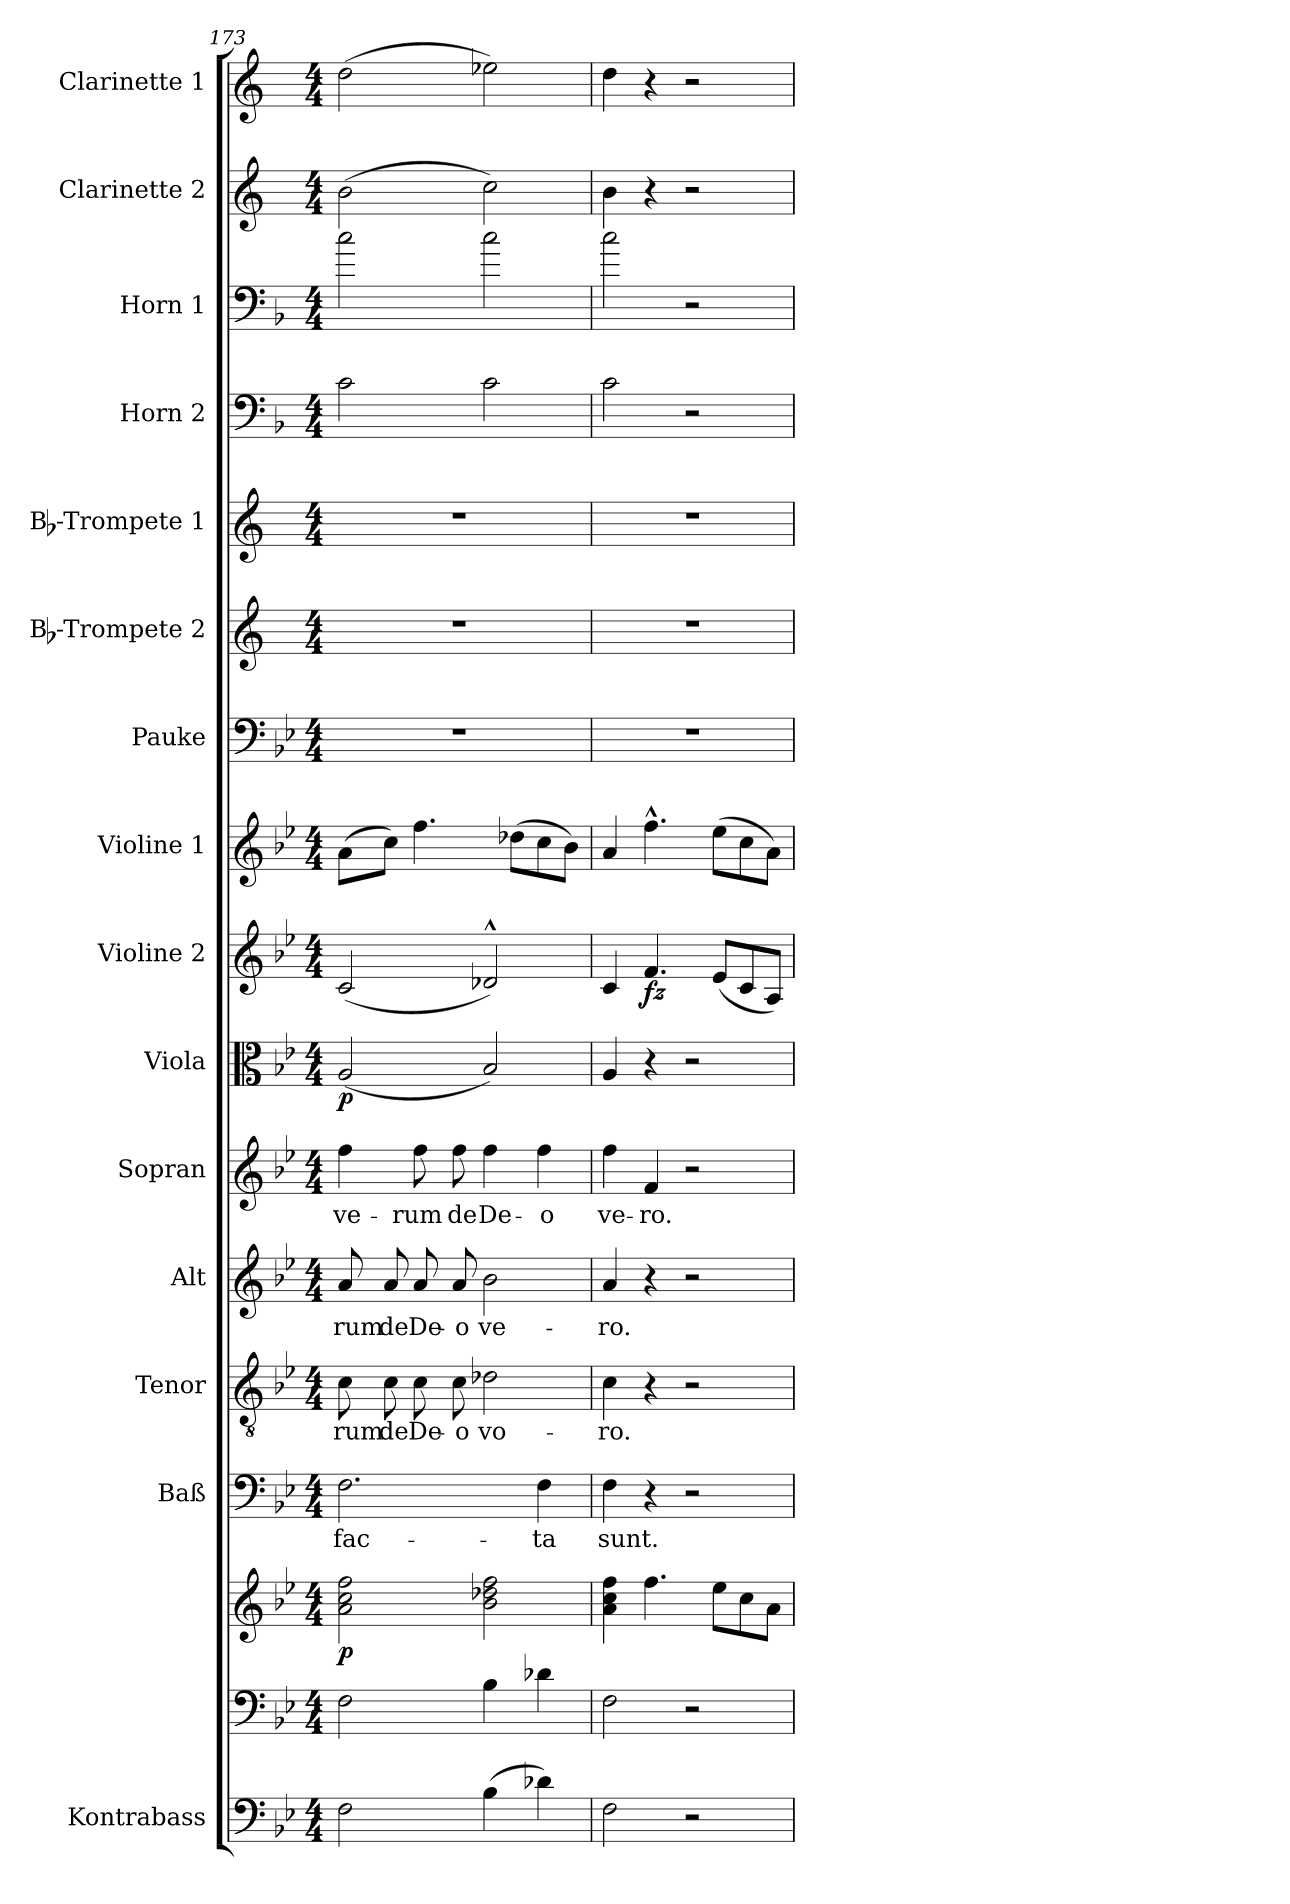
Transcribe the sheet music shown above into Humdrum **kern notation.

**kern	**kern	**kern	**dynam	**kern	**text	**kern	**text	**kern	**text	**kern	**text	**kern	**dynam	**kern	**dynam	**kern	**kern	**kern	**kern	**kern	**kern	**kern	**kern
*part16	*part15	*part15	*part15	*part14	*part14	*part13	*part13	*part12	*part12	*part11	*part11	*part10	*part10	*part9	*part9	*part8	*part7	*part6	*part5	*part4	*part3	*part2	*part1
*staff17	*staff16	*staff15	*staff15/16	*staff14	*staff14	*staff13	*staff13	*staff12	*staff12	*staff11	*staff11	*staff10	*staff10	*staff9	*staff9	*staff8	*staff7	*staff6	*staff5	*staff4	*staff3	*staff2	*staff1
*I"Kontrabass	*	*	*	*I"Baß	*	*I"Tenor	*	*I"Alt	*	*I"Sopran	*	*I"Viola	*	*I"Violine 2	*	*I"Violine 1	*I"Pauke	*I"Bb-Trompete 2	*I"Bb-Trompete 1	*I"Horn 2	*I"Horn 1	*I"Clarinette 2	*I"Clarinette 1
*I'Kb.	*	*	*	*I'Baß	*	*I'Ten	*	*I'Alt	*	*I'Sop	*	*I'Vla.	*	*I'Vln. 2	*	*I'Vln. 1	*I'Pk.	*I'Bb Trp. 2	*I'Bb Trp. 1	*I'Hrn. 2	*I'Hrn. 1	*I'Cl. 2	*I'Cl. 1
!!LO:PB:g=z
*clefF4	*clefF4	*clefG2	*	*clefF4	*	*clefGv2	*	*clefG2	*	*clefG2	*	*clefC3	*	*clefG2	*	*clefG2	*clefF4	*clefG2	*clefG2	*clefF4	*clefF4	*clefG2	*clefG2
*ITrd7c12	*	*	*	*	*	*	*	*	*	*	*	*	*	*	*	*	*	*ITrd1c2	*ITrd1c2	*ITrd4c7	*ITrd4c7	*ITrd1c2	*ITrd1c2
*k[b-e-]	*k[b-e-]	*k[b-e-]	*	*k[b-e-]	*	*k[b-e-]	*	*k[b-e-]	*	*k[b-e-]	*	*k[b-e-]	*	*k[b-e-]	*	*k[b-e-]	*k[b-e-]	*k[b-e-]	*k[b-e-]	*k[b-e-]	*k[b-e-]	*k[b-e-]	*k[b-e-]
*B-:	*B-:	*B-:	*	*B-:	*	*B-:	*	*B-:	*	*B-:	*	*B-:	*	*B-:	*	*B-:	*B-:	*B-:	*B-:	*B-:	*B-:	*B-:	*B-:
*M4/4	*M4/4	*M4/4	*	*M4/4	*	*M4/4	*	*M4/4	*	*M4/4	*	*M4/4	*	*M4/4	*	*M4/4	*M4/4	*M4/4	*M4/4	*M4/4	*M4/4	*M4/4	*M4/4
=173	=173	=173	=173	=173	=173	=173	=173	=173	=173	=173	=173	=173	=173	=173	=173	=173	=173	=173	=173	=173	=173	=173	=173
!	!	!	!LO:DY:b	!	!LO:LY:b	!	!LO:LY:b	!	!LO:LY:b	!	!LO:LY:b	!	!LO:DY:b	!	!	!	!	!	!	!	!	!	!
2FF\	2F\	2a\ 2cc\ 2ff\	p	2.F\	fac-	8c\	-rum	8a/	-rum	4ff\	ve-	(<2A/	p	(<2c/	.	(>8a\L	1r	1r	1r	2F\	2f\	(>2a\	(>2cc\
!	!	!	!	!	!	!	!LO:LY:b	!	!LO:LY:b	!	!	!	!	!	!	!	!	!	!	!	!	!	!
.	.	.	.	.	.	8c\	de	8a/	de	.	.	.	.	.	.	8cc\J)	.	.	.	.	.	.	.
!	!	!	!	!	!	!	!LO:LY:b	!	!LO:LY:b	!	!LO:LY:b	!	!	!	!	!	!	!	!	!	!	!	!
.	.	.	.	.	.	8c\	De-	8a/	De-	8ff\	-rum	.	.	.	.	4.ff\	.	.	.	.	.	.	.
!	!	!	!	!	!	!	!LO:LY:b	!	!LO:LY:b	!	!LO:LY:b	!	!	!	!	!	!	!	!	!	!	!	!
.	.	.	.	.	.	8c\	-o	8a/	-o	8ff\	de	.	.	.	.	.	.	.	.	.	.	.	.
!	!	!	!	!	!	!	!LO:LY:b	!	!LO:LY:b	!	!LO:LY:b	!	!	!	!	!	!	!	!	!	!	!	!
(>4BB-\	4B-\	2b-\ 2dd-X\ 2ff\	.	.	.	2d-X\	vo-	2b-\	ve-	4ff\	De-	2B-/)	.	2d-X^^>/)	.	.	.	.	.	2F\	2f\	2b-\)	2dd-X\)
.	.	.	.	.	.	.	.	.	.	.	.	.	.	.	.	(>8dd-X\L	.	.	.	.	.	.	.
!	!	!	!	!	!LO:LY:b	!	!	!	!	!	!LO:LY:b	!	!	!	!	!	!	!	!	!	!	!	!
4D-X\)	4d-X\	.	.	4F\	-ta	.	.	.	.	4ff\	-o	.	.	.	.	8cc\	.	.	.	.	.	.	.
.	.	.	.	.	.	.	.	.	.	.	.	.	.	.	.	8b-\J)	.	.	.	.	.	.	.
=174	=174	=174	=174	=174	=174	=174	=174	=174	=174	=174	=174	=174	=174	=174	=174	=174	=174	=174	=174	=174	=174	=174	=174
!	!	!	!	!	!LO:LY:b	!	!LO:LY:b	!	!LO:LY:b	!	!LO:LY:b	!	!	!	!	!	!	!	!	!	!	!	!
2FF\	2F\	4a\ 4cc\ 4ff\	.	4F\	sunt.	4c\	-ro.	4a/	-ro.	4ff\	ve-	4A/	.	4c/	.	4a/	1r	1r	1r	2F\	2f\	4a\	4cc\
!	!	!	!	!	!	!	!	!	!	!	!LO:LY:b	!	!	!	!LO:DY:b	!	!	!	!	!	!	!	!
.	.	4.ff\	.	4r	.	4r	.	4r	.	4f/	-ro.	4r	.	4.f/	fz	4.ff^^>\	.	.	.	.	.	4r	4r
2r	2r	.	.	2r	.	2r	.	2r	.	2r	.	2r	.	.	.	.	.	.	.	2r	2r	2r	2r
.	.	8ee-\L	.	.	.	.	.	.	.	.	.	.	.	(<8e-/L	.	(>8ee-\L	.	.	.	.	.	.	.
.	.	8cc\	.	.	.	.	.	.	.	.	.	.	.	8c/	.	8cc\	.	.	.	.	.	.	.
.	.	8a\J	.	.	.	.	.	.	.	.	.	.	.	8A/J)	.	8a\J)	.	.	.	.	.	.	.
=	=	=	=	=	=	=	=	=	=	=	=	=	=	=	=	=	=	=	=	=	=	=	=
*-	*-	*-	*-	*-	*-	*-	*-	*-	*-	*-	*-	*-	*-	*-	*-	*-	*-	*-	*-	*-	*-	*-	*-
